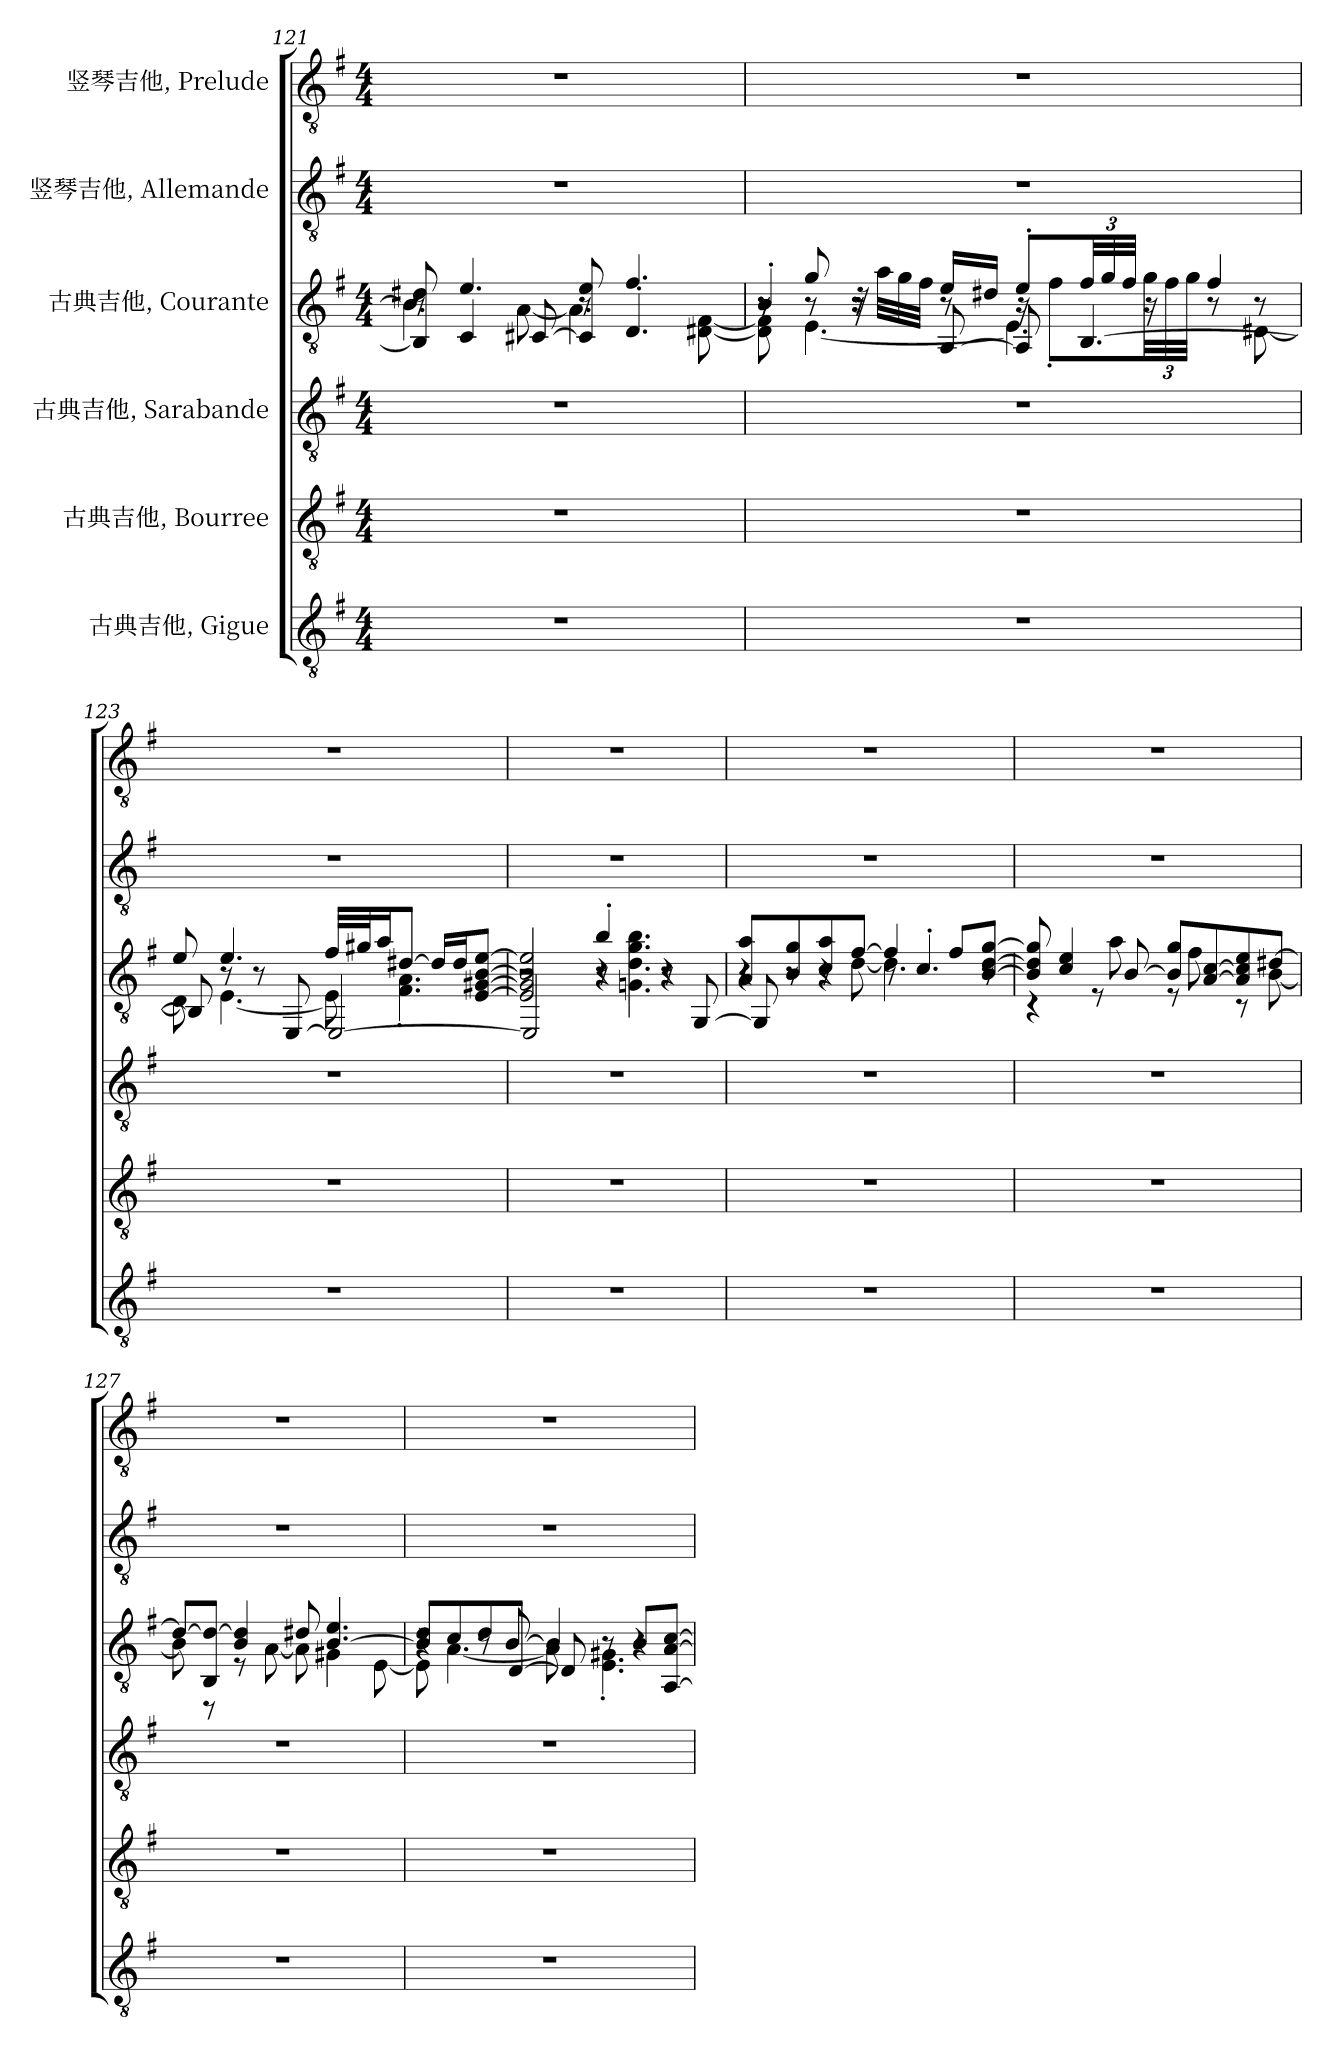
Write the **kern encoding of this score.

**kern	**kern	**kern	**kern	**kern	**kern
*part6	*part5	*part4	*part3	*part2	*part1
*staff6	*staff5	*staff4	*staff3	*staff2	*staff1
*I"古典吉他, Gigue	*I"古典吉他, Bourree	*I"古典吉他, Sarabande	*I"古典吉他, Courante	*I"竖琴吉他, Allemande	*I"竖琴吉他, Prelude
*clefGv2	*clefGv2	*clefGv2	*clefGv2	*clefGv2	*clefGv2
*k[f#]	*k[f#]	*k[f#]	*k[f#]	*k[f#]	*k[f#]
*M4/4	*M4/4	*M4/4	*M4/4	*M4/4	*M4/4
=121	=121	=121	=121	=121	=121
*	*	*	*^	*	*
*	*	*	*	*^	*	*
1r	1r	1r	8BB/] 8d#X/	4.B\]	8r	1r	1r
.	.	.	4C/	.	4.e/	.	.
.	.	.	[8C#X/	[8A\	.	.	.
.	.	.	8C#/] 8e/	4.A\]	8r	.	.
.	.	.	4.D'/	.	4.f#/	.	.
.	.	.	.	[8D#X\ [8F#\	.	.	.
!!LO:PB:g=z
=122	=122	=122	=122	=122	=122	=122	=122
*	*	*	*	*	*^	*	*
1r	1r	1r	4B'/	8D#\] 8F#\]	8r	8r	1r	1r
.	.	.	.	8r	8g/	[4.E\	.	.
.	.	.	8r	32r	8r	.	.	.
.	.	.	.	32a\LLL	.	.	.	.
.	.	.	.	32g\	.	.	.	.
.	.	.	.	32f#\JJJ	.	.	.	.
.	.	.	16e/LL	8r	[8AA/	.	.	.
.	.	.	16d#X/JJ	.	.	.	.	.
.	.	.	8e'/L	16r	8AA/]	4.E\]	.	.
.	.	.	.	8f#'\L	.	.	.	.
*	*	*	*Xbrackettup	*	*	*	*	*
.	.	.	48f#/LL	.	[4.BB/	.	.	.
.	.	.	48g/	.	.	.	.	.
.	.	.	48f#/JJJ	.	.	.	.	.
.	.	.	16r	48g\LL	.	.	.	.
.	.	.	.	48f#\	.	.	.	.
.	.	.	.	48g\JJJ	.	.	.	.
.	.	.	4f#/	8r	.	.	.	.
.	.	.	.	[8D#X\	.	8r	.	.
*	*	*	*	*	*v	*v	*	*
=123	=123	=123	=123	=123	=123	=123	=123
1r	1r	1r	8e/	8D#\]	8BB/]	1r	1r
.	.	.	4.e/	[4.E\	8r	.	.
.	.	.	.	.	8r	.	.
.	.	.	.	.	[8EE/	.	.
.	.	.	32f#/LLL	8E\]	2EE/_	.	.
.	.	.	32g#X/J	.	.	.	.
.	.	.	16a/J	.	.	.	.
.	.	.	[8d#X/J	4.F#\' 4.A\'	.	.	.
.	.	.	16d#/LL]	.	.	.	.
.	.	.	16d#/J	.	.	.	.
.	.	.	[8E/ [8G#X/ [8B/ [8e/J	.	.	.	.
!!LO:LB:g=z
=124	=124	=124	=124	=124	=124	=124	=124
1r	1r	1r	2E/] 2G#/] 2B/] 2e/]	2r	2EE/]	1r	1r
.	.	.	4b'/	8r	4r	.	.
.	.	.	.	4.Gn\ 4.d\ 4.g\ 4.b\	.	.	.
.	.	.	4r	.	8r	.	.
.	.	.	.	.	[8GG/	.	.
=125	=125	=125	=125	=125	=125	=125	=125
1r	1r	1r	8A/ 8a/L	4r	8GG/]	1r	1r
.	.	.	8B/ 8g/	.	8r	.	.
.	.	.	8c/ 8a/	8r	4r	.	.
.	.	.	[8f#/J	[8d\	.	.	.
.	.	.	4f#/]	4.d\]	8r	.	.
.	.	.	.	.	4.c'/	.	.
.	.	.	8f#/L	.	.	.	.
.	.	.	[8B/ [8d/ [8g/J	8r	.	.	.
*	*	*	*	*v	*v	*	*
=126	=126	=126	=126	=126	=126	=126
1r	1r	1r	8B/] 8d/] 8g/]	4r	1r	1r
.	.	.	4c/ 4e/	.	.	.
.	.	.	.	8r	.	.
.	.	.	[8B/	8a\	.	.
.	.	.	8B/] 8g/L	8r	.	.
.	.	.	[8A/ [8c/	8f#\	.	.
.	.	.	8A/] 8c/] 8e/	8r	.	.
.	.	.	[8d#X/J	[8B\	.	.
!!LO:PB:g=z
=127	=127	=127	=127	=127	=127	=127
1r	1r	1r	8d#/L_	8B\]	1r	1r
.	.	.	8BB/ 8d#/_J	8r	.	.
.	.	.	4B/ 4d#/]	8r	.	.
.	.	.	.	[8A\	.	.
.	.	.	8d#X/	8A\]	.	.
.	.	.	[4.B/ 4.e/	4G#X\	.	.
.	.	.	.	[8E\	.	.
=128	=128	=128	=128	=128	=128	=128
*	*	*	*	*^	*	*
1r	1r	1r	8B/] 8d/L	8E\]	4r	1r	1r
.	.	.	8c/	[4.A\	.	.	.
.	.	.	8d/	.	8r	.	.
.	.	.	[8D/J	.	[8B/	.	.
.	.	.	8D/]	8A\]	4B/]	.	.
.	.	.	8r	4.E\' 4.G#X\'	.	.	.
.	.	.	8B/L	.	4r	.	.
.	.	.	[8AA/ [8A/ [8c/J	.	.	.	.
*	*	*	*v	*v	*v	*	*
=	=	=	=	=	=
*-	*-	*-	*-	*-	*-
